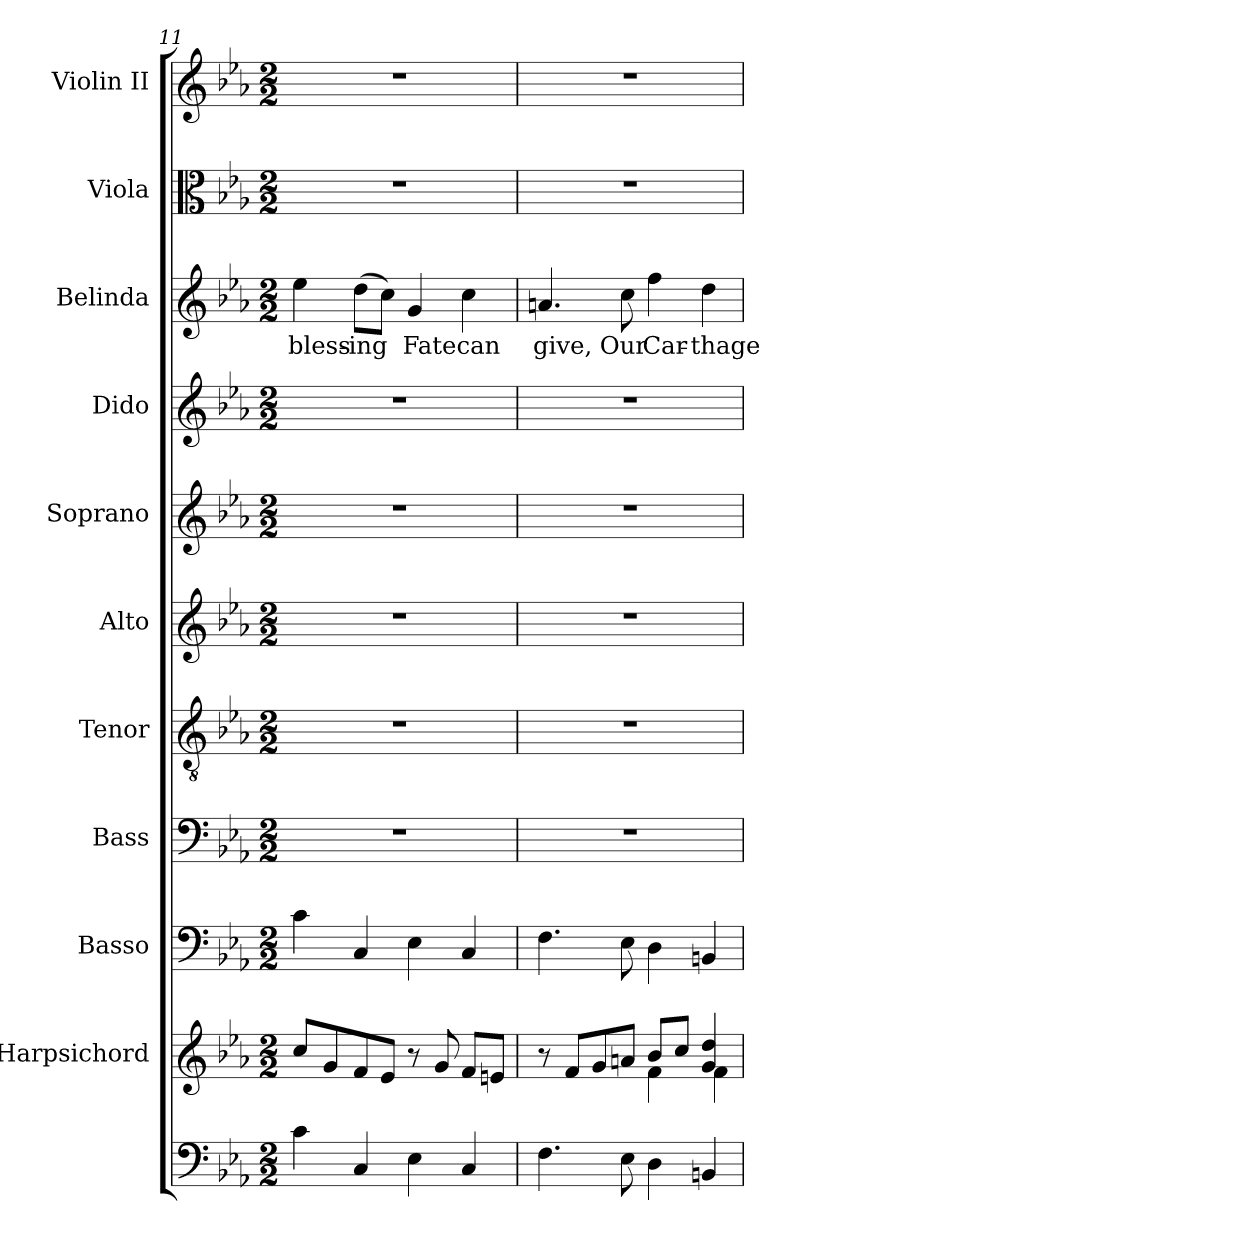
**kern	**kern	**kern	**kern	**kern	**kern	**kern	**kern	**kern	**text	**kern	**kern
*part11	*part10	*part9	*part8	*part7	*part6	*part5	*part4	*part3	*part3	*part2	*part1
*staff11	*staff10	*staff9	*staff8	*staff7	*staff6	*staff5	*staff4	*staff3	*staff3	*staff2	*staff1
*	*I"Harpsichord	*I"Basso	*I"Bass	*I"Tenor	*I"Alto	*I"Soprano	*I"Dido	*I"Belinda	*	*I"Viola	*I"Violin II
*	*	*	*I'B.	*I'T.	*I'A.	*I'S.	*	*	*	*I'Viola	*I'Vln. II
*clefF4	*clefG2	*clefF4	*clefF4	*clefGv2	*clefG2	*clefG2	*clefG2	*clefG2	*	*clefC3	*clefG2
*	*	*	*	*ITrd7c12	*	*	*	*	*	*	*
*k[b-e-a-]	*k[b-e-a-]	*k[b-e-a-]	*k[b-e-a-]	*k[b-e-a-]	*k[b-e-a-]	*k[b-e-a-]	*k[b-e-a-]	*k[b-e-a-]	*	*k[b-e-a-]	*k[b-e-a-]
*E-:	*E-:	*E-:	*E-:	*E-:	*E-:	*E-:	*E-:	*E-:	*	*E-:	*E-:
*M2/2	*M2/2	*M2/2	*M2/2	*M2/2	*M2/2	*M2/2	*M2/2	*M2/2	*	*M2/2	*M2/2
=11	=11	=11	=11	=11	=11	=11	=11	=11	=11	=11	=11
!	!	!	!	!	!	!	!	!	!LO:LY:b:color=#000000	!	!
4ci\	8cci/L	4ci\	1r	1r	1r	1r	1r	4ee-i\	bless-	1r	1r
.	8gi/	.	.	.	.	.	.	.	.	.	.
!	!	!	!	!	!	!	!	!	!LO:LY:b:color=#000000	!	!
4Ci/	8fi/	4Ci/	.	.	.	.	.	(8ddi\L	-ing	.	.
.	8e-i/J	.	.	.	.	.	.	8cci\J)	.	.	.
!	!	!	!	!	!	!	!	!	!LO:LY:b:color=#000000	!	!
4E-i\	8r	4E-i\	.	.	.	.	.	4gi/	Fate	.	.
.	8gi/	.	.	.	.	.	.	.	.	.	.
!	!	!	!	!	!	!	!	!	!LO:LY:b:color=#000000	!	!
4Ci/	8fi/L	4Ci/	.	.	.	.	.	4cci\	can	.	.
.	8eni/J	.	.	.	.	.	.	.	.	.	.
=12	=12	=12	=12	=12	=12	=12	=12	=12	=12	=12	=12
*	*^	*	*	*	*	*	*	*	*	*	*
!	!	!	!	!	!	!	!	!	!	!LO:LY:b:color=#000000	!	!
4.Fi\	8r	8ryy	4.Fi\	1r	1r	1r	1r	1r	4.ani/	give,	1r	1r
.	8fi/L	8ryy	.	.	.	.	.	.	.	.	.	.
.	8gi/	4ryy	.	.	.	.	.	.	.	.	.	.
!	!	!	!	!	!	!	!	!	!	!LO:LY:b:color=#000000	!	!
8E-i\	8ani/J	.	8E-i\	.	.	.	.	.	8cci\	Our	.	.
!	!	!	!	!	!	!	!	!	!	!LO:LY:b:color=#000000	!	!
4Di\	8b-i/L	4fi\	4Di\	.	.	.	.	.	4ffi\	Car-	.	.
.	8cci/J	.	.	.	.	.	.	.	.	.	.	.
!	!	!	!	!	!	!	!	!	!	!LO:LY:b:color=#000000	!	!
4BBni/	4gi/ 4ddi	4fi\	4BBni/	.	.	.	.	.	4ddi\	-thage	.	.
*	*v	*v	*	*	*	*	*	*	*	*	*	*
=	=	=	=	=	=	=	=	=	=	=	=
*-	*-	*-	*-	*-	*-	*-	*-	*-	*-	*-	*-
